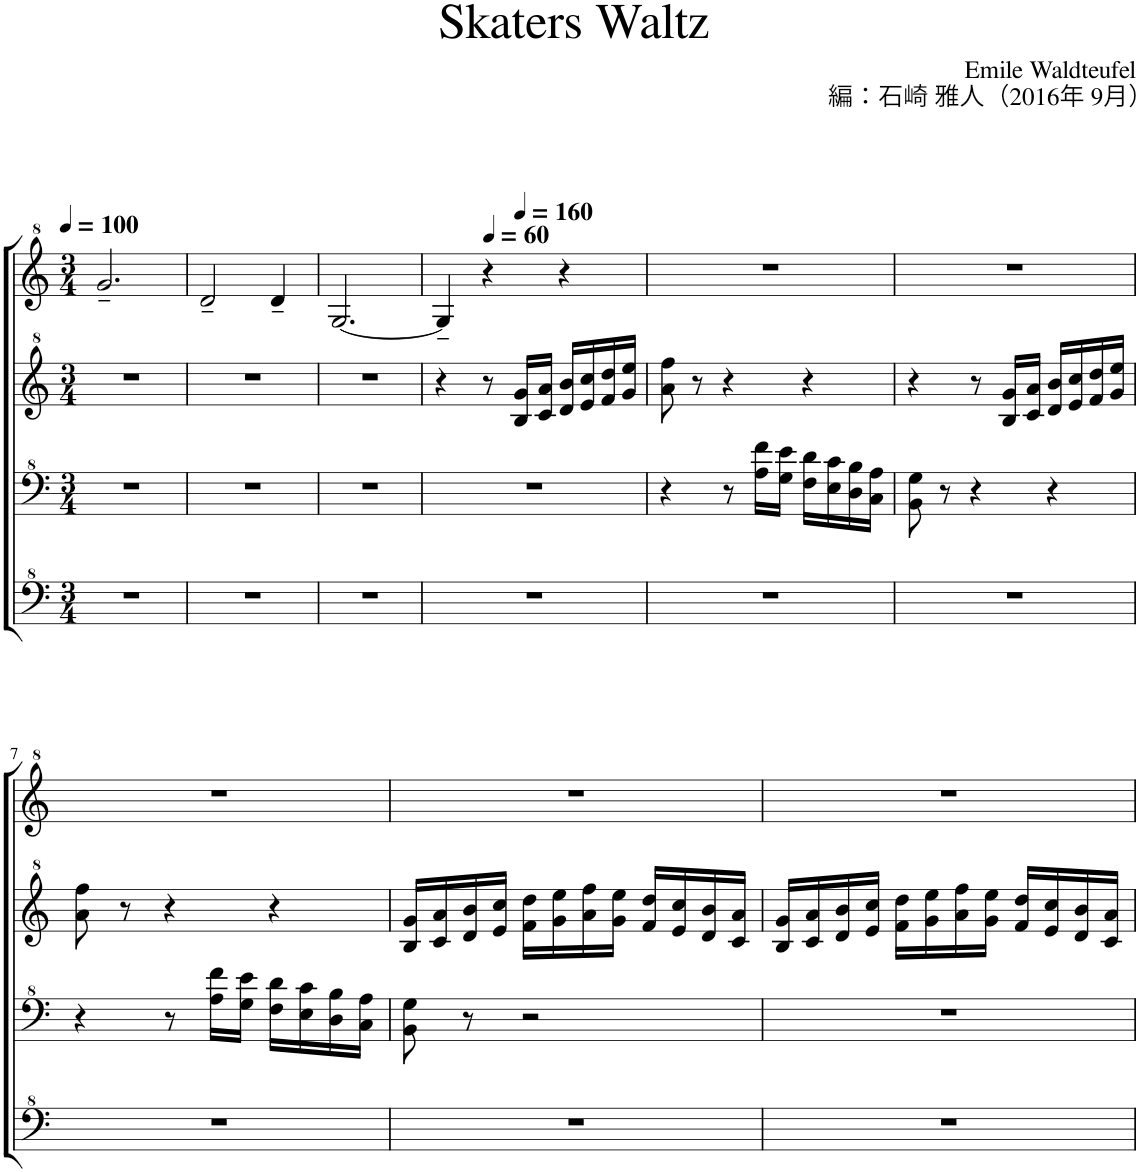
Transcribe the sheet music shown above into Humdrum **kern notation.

**kern	**kern	**kern	**kern
*part1	*part1	*part1	*part1
*staff4	*staff3	*staff2	*staff1
*I"Model III	*	*	*
*clefF^4	*clefF^4	*clefG^2	*clefG^2
*k[]	*k[]	*k[]	*k[]
*M3/4	*M3/4	*M3/4	*M3/4
*MM100	*MM100	*MM100	*MM100
=1	=1	=1	=1
2.r	2.r	2.r	2.gg~/
=2	=2	=2	=2
2.r	2.r	2.r	2dd~/
.	.	.	4dd~/
=3	=3	=3	=3
2.r	2.r	2.r	[2.g/
=4	=4	=4	=4
2.r	2.r	4r	4g~/]
*	*	*	*MM60
.	.	8r	4r
*	*	*	*MM160
.	.	16b/ 16gg/LL	.
.	.	16cc/ 16aa/JJ	.
.	.	16dd/ 16bb/LL	4r
.	.	16ee/ 16ccc/	.
.	.	16ff/ 16ddd/	.
.	.	16gg/ 16eee/JJ	.
=5	=5	=5	=5
2.r	4r	8aa\ 8fff\	2.r
.	.	8r	.
.	8r	4r	.
.	16a\ 16ff\LL	.	.
.	16g\ 16ee\JJ	.	.
.	16f\ 16dd\LL	4r	.
.	16e\ 16cc\	.	.
.	16d\ 16b\	.	.
.	16c\ 16a\JJ	.	.
=6	=6	=6	=6
2.r	8B\ 8g\	4r	2.r
.	8r	.	.
.	4r	8r	.
.	.	16b/ 16gg/LL	.
.	.	16cc/ 16aa/JJ	.
.	4r	16dd/ 16bb/LL	.
.	.	16ee/ 16ccc/	.
.	.	16ff/ 16ddd/	.
.	.	16gg/ 16eee/JJ	.
!!LO:LB:g=z
=7	=7	=7	=7
2.r	4r	8aa\ 8fff\	2.r
.	.	8r	.
.	8r	4r	.
.	16a\ 16ff\LL	.	.
.	16g\ 16ee\JJ	.	.
.	16f\ 16dd\LL	4r	.
.	16e\ 16cc\	.	.
.	16d\ 16b\	.	.
.	16c\ 16a\JJ	.	.
=8	=8	=8	=8
2.r	8B\ 8g\	16b/ 16gg/LL	2.r
.	.	16cc/ 16aa/	.
.	8r	16dd/ 16bb/	.
.	.	16ee/ 16ccc/JJ	.
.	2r	16ff\ 16ddd\LL	.
.	.	16gg\ 16eee\	.
.	.	16aa\ 16fff\	.
.	.	16gg\ 16eee\JJ	.
.	.	16ff/ 16ddd/LL	.
.	.	16ee/ 16ccc/	.
.	.	16dd/ 16bb/	.
.	.	16cc/ 16aa/JJ	.
=9	=9	=9	=9
2.r	2.r	16b/ 16gg/LL	2.r
.	.	16cc/ 16aa/	.
.	.	16dd/ 16bb/	.
.	.	16ee/ 16ccc/JJ	.
.	.	16ff\ 16ddd\LL	.
.	.	16gg\ 16eee\	.
.	.	16aa\ 16fff\	.
.	.	16gg\ 16eee\JJ	.
.	.	16ff/ 16ddd/LL	.
.	.	16ee/ 16ccc/	.
.	.	16dd/ 16bb/	.
.	.	16cc/ 16aa/JJ	.
=	=	=	=
*-	*-	*-	*-
